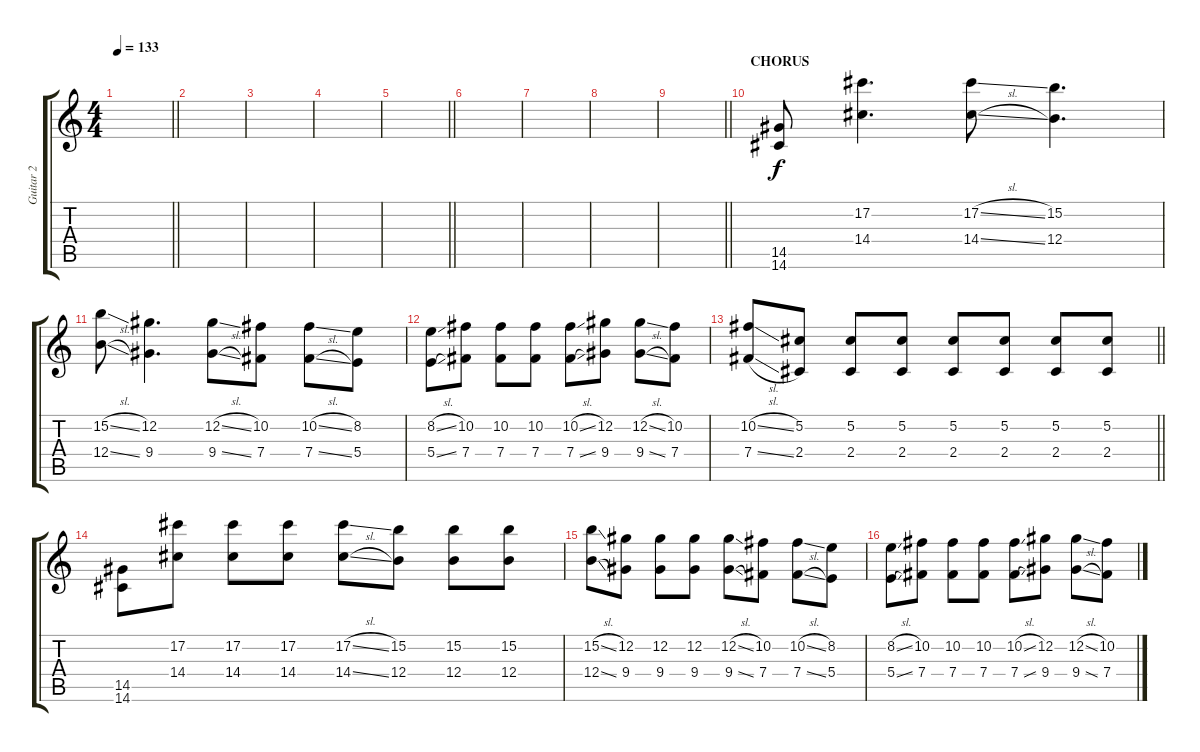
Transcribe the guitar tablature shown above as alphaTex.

\track ("Guitar 2" "Guitar 2") {instrument distortionguitar}
\staff {score tabs}
\tuning (Db4 Ab3 E3 B2 Gb2 B1) {hide}
\ts (4 4)
\tempo 133
\clef g2
\barLineRight lightlight
\ks c
|
|
|
|
\barLineRight lightlight
|
|
|
|
\barLineRight lightlight
|
\section ("" "CHORUS")
(14.5 14.6).8{volume 10 instrument distortionguitar} (17.2 14.4).4{d} (17.2{sl} 14.4{sl}).8 (15.2 12.4).4{d} |
(15.2{sl} 12.4{sl}).8 (12.2 9.4).4{d} (12.2{sl} 9.4{sl}).8{volume 13} (10.2 7.4).8 (10.2{sl} 7.4{sl}).8 (8.2 5.4).8 |
(8.2{sl} 5.4{sl}).8 (10.2 7.4).8 (10.2 7.4).8 (10.2 7.4).8 (10.2{sl} 7.4{sl}).8 (12.2 9.4).8 (12.2{sl} 9.4{sl}).8 (10.2 7.4).8 |
\barLineRight lightlight
(10.2{sl} 7.4{sl}).8 (5.2 2.4).8 (5.2 2.4).8 (5.2 2.4).8 (5.2 2.4).8 (5.2 2.4).8 (5.2 2.4).8 (5.2 2.4).8 |
(14.5 14.6).8 (17.2 14.4).8 (17.2 14.4).8 (17.2 14.4).8 (17.2{sl} 14.4{sl}).8 (15.2 12.4).8 (15.2 12.4).8 (15.2 12.4).8 |
(15.2{sl} 12.4{sl}).8 (12.2 9.4).8 (12.2 9.4).8 (12.2 9.4).8 (12.2{sl} 9.4{sl}).8 (10.2 7.4).8 (10.2{sl} 7.4{sl}).8 (8.2 5.4).8 |
(8.2{sl} 5.4{sl}).8 (10.2 7.4).8 (10.2 7.4).8 (10.2 7.4).8 (10.2{sl} 7.4{sl}).8 (12.2 9.4).8 (12.2{sl} 9.4{sl}).8 (10.2 7.4).8
